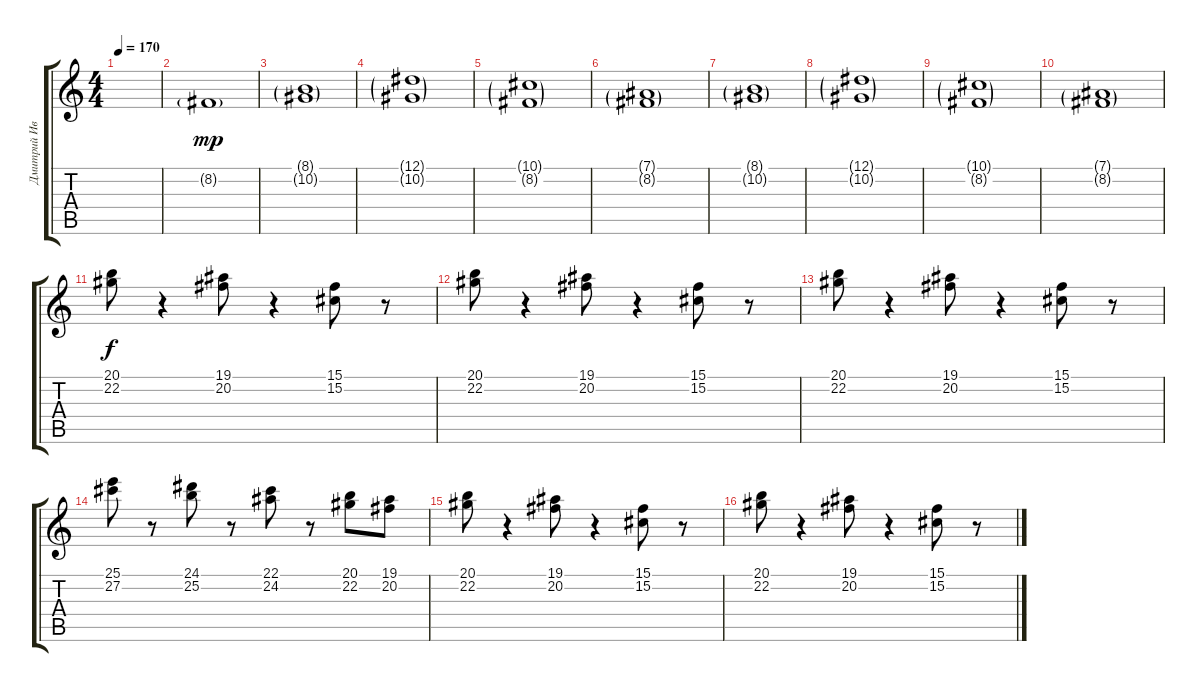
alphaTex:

\track ("Дмитрий Иванов" "Дмитрий Ив") {instrument stringensemble1}
\staff {score tabs}
\tuning (Eb4 Bb3 Gb3 Db3 Ab2 Eb2) {hide}
\ts (4 4)
\tempo 170
\clef g2
\ks c
|
8.2{g}.1{dy mp} |
(8.1{g} 10.2{g}).1 |
(12.1{g} 10.2{g}).1 |
(10.1{g} 8.2{g}).1 |
(7.1{g} 8.2{g}).1 |
(8.1{g} 10.2{g}).1 |
(12.1{g} 10.2{g}).1 |
(10.1{g} 8.2{g}).1 |
(7.1{g} 8.2{g}).1 |
(20.1 22.2).8{dy f volume 9} r.4 (19.1 20.2).8 r.4 (15.1 15.2).8 r.8 |
(20.1 22.2).8 r.4 (19.1 20.2).8 r.4 (15.1 15.2).8 r.8 |
(20.1 22.2).8 r.4 (19.1 20.2).8 r.4 (15.1 15.2).8 r.8 |
(25.1 27.2).8 r.8 (24.1 25.2).8 r.8 (22.1 24.2).8 r.8 (20.1 22.2).8 (19.1 20.2).8 |
(20.1 22.2).8 r.4 (19.1 20.2).8 r.4 (15.1 15.2).8 r.8 |
(20.1 22.2).8 r.4 (19.1 20.2).8 r.4 (15.1 15.2).8 r.8
